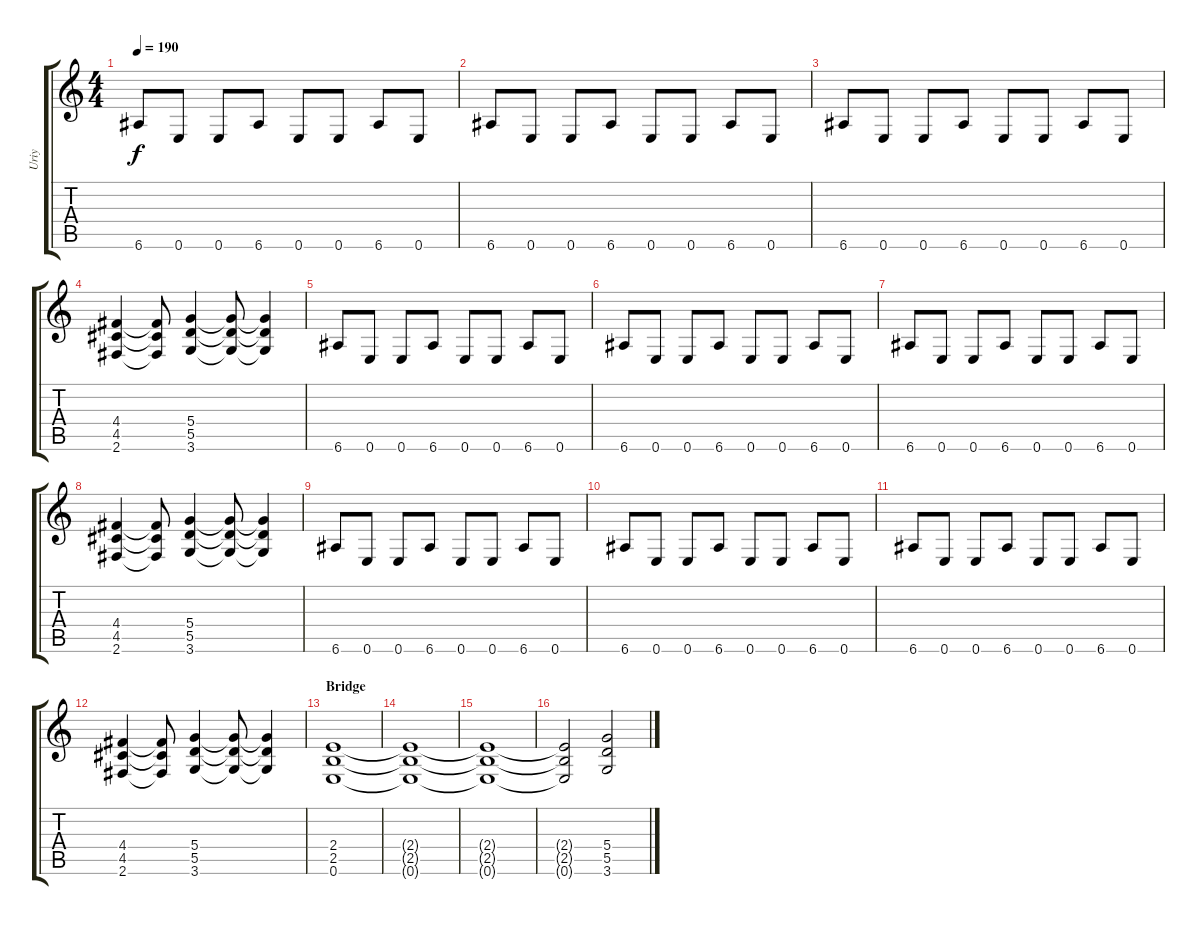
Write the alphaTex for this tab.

\track ("Uriy" "Uriy") {instrument distortionguitar}
\staff {score tabs}
\tuning (E4 B3 G3 D3 A2 E2) {hide}
\ts (4 4)
\tempo 190
\clef g2
\ks c
6.6.8{dy f} 0.6.8 0.6.8 6.6.8 0.6.8 0.6.8 6.6.8 0.6.8 |
6.6.8 0.6.8 0.6.8 6.6.8 0.6.8 0.6.8 6.6.8 0.6.8 |
6.6.8 0.6.8 0.6.8 6.6.8 0.6.8 0.6.8 6.6.8 0.6.8 |
(4.4 4.5 2.6).4 (4.4{t} 4.5{t} 2.6{t}).8 (5.4 5.5 3.6).4 (5.4{t} 5.5{t} 3.6{t}).8 (5.4{t} 5.5{t} 3.6{t}).4 |
6.6.8 0.6.8 0.6.8 6.6.8 0.6.8 0.6.8 6.6.8 0.6.8 |
6.6.8 0.6.8 0.6.8 6.6.8 0.6.8 0.6.8 6.6.8 0.6.8 |
6.6.8 0.6.8 0.6.8 6.6.8 0.6.8 0.6.8 6.6.8 0.6.8 |
(4.4 4.5 2.6).4 (4.4{t} 4.5{t} 2.6{t}).8 (5.4 5.5 3.6).4 (5.4{t} 5.5{t} 3.6{t}).8 (5.4{t} 5.5{t} 3.6{t}).4 |
6.6.8 0.6.8 0.6.8 6.6.8 0.6.8 0.6.8 6.6.8 0.6.8 |
6.6.8 0.6.8 0.6.8 6.6.8 0.6.8 0.6.8 6.6.8 0.6.8 |
6.6.8 0.6.8 0.6.8 6.6.8 0.6.8 0.6.8 6.6.8 0.6.8 |
(4.4 4.5 2.6).4 (4.4{t} 4.5{t} 2.6{t}).8 (5.4 5.5 3.6).4 (5.4{t} 5.5{t} 3.6{t}).8 (5.4{t} 5.5{t} 3.6{t}).4 |
\section ("" "Bridge")
(2.4 2.5 0.6).1 |
(2.4{t} 2.5{t} 0.6{t}).1 |
(2.4{t} 2.5{t} 0.6{t}).1 |
(2.4{t} 2.5{t} 0.6{t}).2 (5.4 5.5 3.6).2
